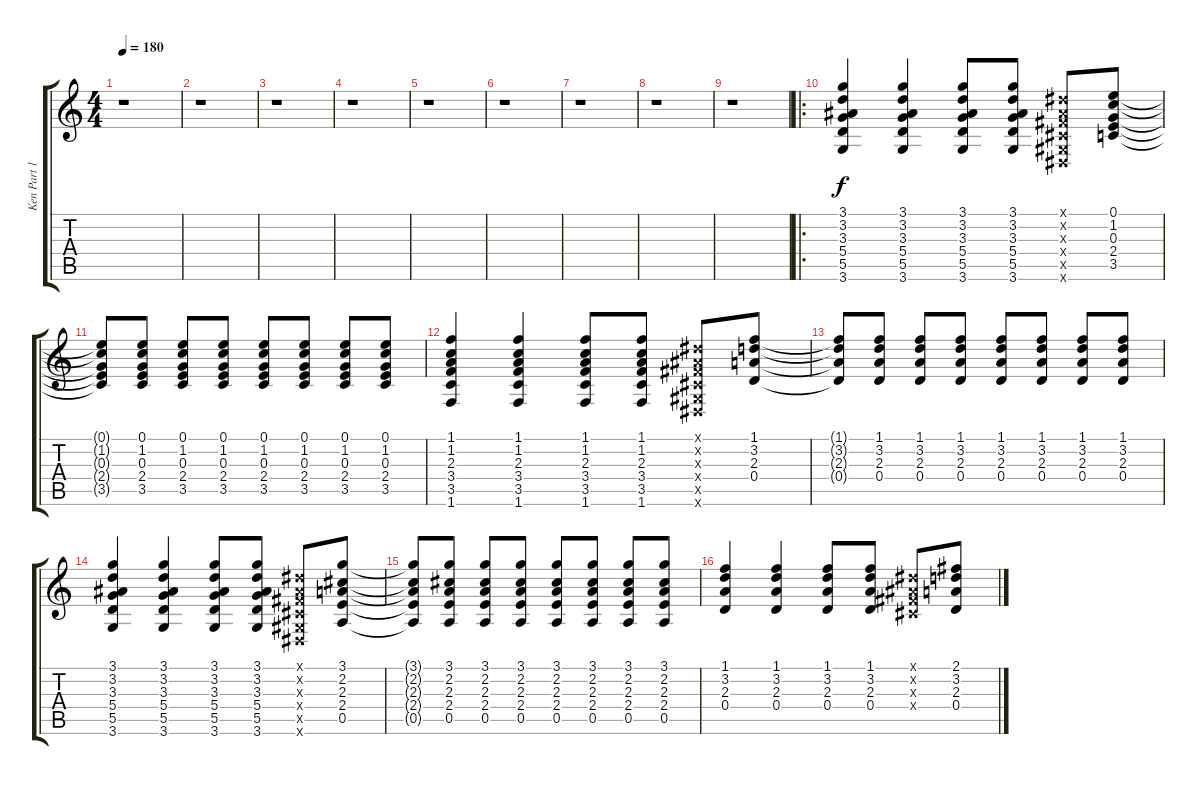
\track ("Ken Part 1" "Ken Part 1") {instrument distortionguitar}
\staff {score tabs}
\tuning (E4 B3 G3 D3 A2 E2) {hide}
\ts (4 4)
\tempo 180
\clef g2
\ks c
r.1{dy f} |
r.1 |
r.1 |
r.1 |
r.1 |
r.1 |
r.1 |
r.1 |
r.1 |
\ro
(3.1 3.2 3.3 5.4 5.5 3.6).4 (3.1 3.2 3.3 5.4 5.5 3.6).4 (3.1 3.2 3.3 5.4 5.5 3.6).8 (3.1 3.2 3.3 5.4 5.5 3.6).8 (-1.1{x} -1.2{x} -1.3{x} -1.4{x} -1.5{x} -1.6{x}).8 (0.1 1.2 0.3 2.4 3.5).8 |
(0.1{t} 1.2{t} 0.3{t} 2.4{t} 3.5{t}).8 (0.1 1.2 0.3 2.4 3.5).8 (0.1 1.2 0.3 2.4 3.5).8 (0.1 1.2 0.3 2.4 3.5).8 (0.1 1.2 0.3 2.4 3.5).8 (0.1 1.2 0.3 2.4 3.5).8 (0.1 1.2 0.3 2.4 3.5).8 (0.1 1.2 0.3 2.4 3.5).8 |
(1.1 1.2 2.3 3.4 3.5 1.6).4 (1.1 1.2 2.3 3.4 3.5 1.6).4 (1.1 1.2 2.3 3.4 3.5 1.6).8 (1.1 1.2 2.3 3.4 3.5 1.6).8 (-1.1{x} -1.2{x} -1.3{x} -1.4{x} -1.5{x} -1.6{x}).8 (1.1 3.2 2.3 0.4).8 |
(1.1{t} 3.2{t} 2.3{t} 0.4{t}).8 (1.1 3.2 2.3 0.4).8 (1.1 3.2 2.3 0.4).8 (1.1 3.2 2.3 0.4).8 (1.1 3.2 2.3 0.4).8 (1.1 3.2 2.3 0.4).8 (1.1 3.2 2.3 0.4).8 (1.1 3.2 2.3 0.4).8 |
(3.1 3.2 3.3 5.4 5.5 3.6).4 (3.1 3.2 3.3 5.4 5.5 3.6).4 (3.1 3.2 3.3 5.4 5.5 3.6).8 (3.1 3.2 3.3 5.4 5.5 3.6).8 (-1.1{x} -1.2{x} -1.3{x} -1.4{x} -1.5{x} -1.6{x}).8 (3.1 2.2 2.3 2.4 0.5).8 |
(3.1{t} 2.2{t} 2.3{t} 2.4{t} 0.5{t}).8 (3.1 2.2 2.3 2.4 0.5).8 (3.1 2.2 2.3 2.4 0.5).8 (3.1 2.2 2.3 2.4 0.5).8 (3.1 2.2 2.3 2.4 0.5).8 (3.1 2.2 2.3 2.4 0.5).8 (3.1 2.2 2.3 2.4 0.5).8 (3.1 2.2 2.3 2.4 0.5).8 |
(1.1 3.2 2.3 0.4).4 (1.1 3.2 2.3 0.4).4 (1.1 3.2 2.3 0.4).8 (1.1 3.2 2.3 0.4).8 (-1.1{x} -1.2{x} -1.3{x} -1.4{x}).8 (2.1 3.2 2.3 0.4).8
